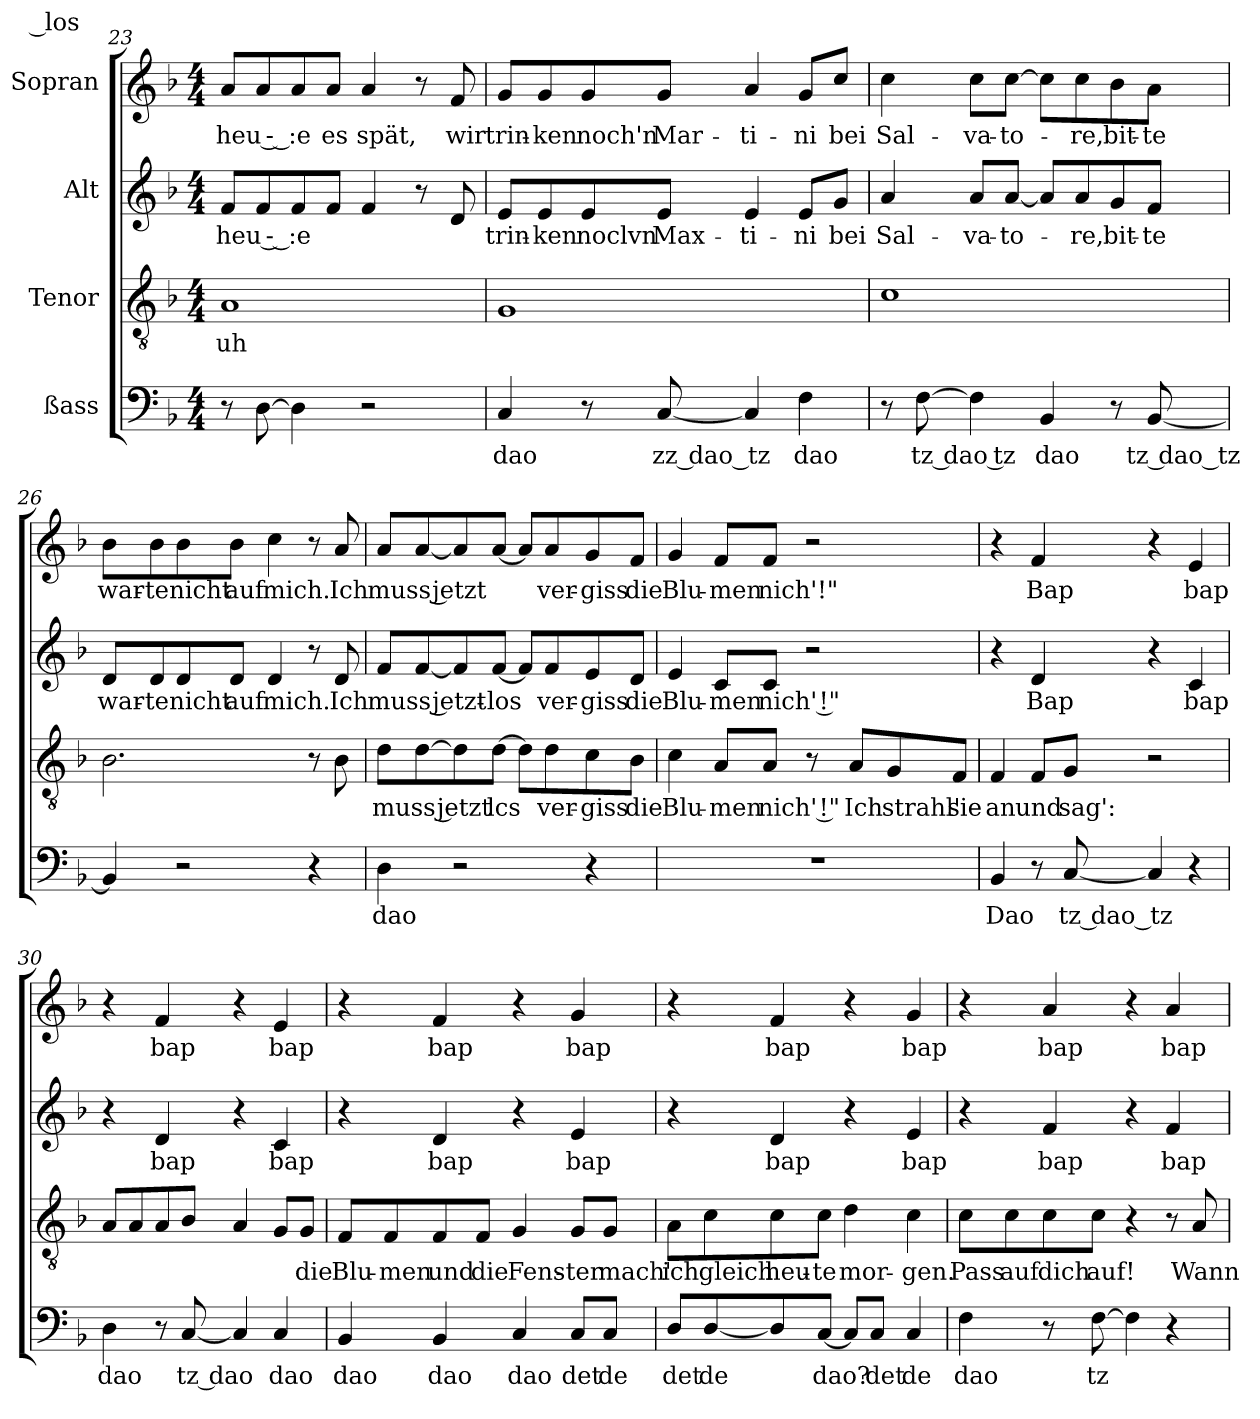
**kern	**text	**kern	**text	**kern	**text	**kern	**text
*part4	*part4	*part3	*part3	*part2	*part2	*part1	*part1
*staff4	*staff4	*staff3	*staff3	*staff2	*staff2	*staff1	*staff1
*I"ßass	*	*I"Tenor	*	*I"Alt	*	*I"Sopran	*
*clefF4	*	*clefGv2	*	*clefG2	*	*clefG2	*
*k[b-]	*	*k[b-]	*	*k[b-]	*	*k[b-]	*
*M4/4	*	*M4/4	*	*M4/4	*	*M4/4	*
=23	=23	=23	=23	=23	=23	=23	=23
!	!	!	!LO:LY:b	!	!LO:LY:b	!	!LO:LY:b
8r	.	1A	uh	8f/L	heu - :e	8a/L	heu - :e
[8D\	.	.	.	8f/	.	8a/	.
4D\]	.	.	.	8f/	.	8a/	.
!	!	!	!	!	!	!	!LO:LY:b
.	.	.	.	8f/J	.	8a/J	es
!	!	!	!	!	!	!	!LO:LY:b
2r	.	.	.	4f/	.	4a/	spät,
.	.	.	.	8r	.	8r	.
!	!	!	!	!	!	!	!LO:LY:b
.	.	.	.	8d/	.	8f/	wir
=24	=24	=24	=24	=24	=24	=24	=24
!	!LO:LY:b	!	!	!	!LO:LY:b	!	!LO:LY:b
4C/	dao	1G	.	8e/L	trin-	8g/L	trin-
!	!	!	!	!	!LO:LY:b	!	!LO:LY:b
.	.	.	.	8e/	ken	8g/	ken
!	!	!	!	!	!LO:LY:b	!	!LO:LY:b
8r	.	.	.	8e/	noclvn	8g/	noch'n
!	!LO:LY:b	!	!	!	!LO:LY:b	!	!LO:LY:b
[8C/	zz dao_tz	.	.	8e/J	Max-	8g/J	Mar-
!	!	!	!	!	!LO:LY:b	!	!LO:LY:b
4C/]	.	.	.	4e/	ti-	4a/	ti-
!	!LO:LY:b	!	!	!	!LO:LY:b	!	!LO:LY:b
4F\	dao	.	.	8e/L	ni	8g/L	ni
!	!	!	!	!	!LO:LY:b	!	!LO:LY:b
.	.	.	.	8g/J	bei	8cc/J	bei
!!LO:PB:g=z
=25	=25	=25	=25	=25	=25	=25	=25
!	!	!	!	!	!LO:LY:b	!	!LO:LY:b
8r	.	1c	.	4a/	Sal-	4cc\	Sal-
!	!LO:LY:b	!	!	!	!	!	!
[8F\	tz dao tz	.	.	.	.	.	.
!	!	!	!	!	!LO:LY:b	!	!LO:LY:b
4F\]	.	.	.	8a/L	va-	8cc\L	va-
!	!	!	!	!	!LO:LY:b	!	!LO:LY:b
.	.	.	.	[8a/J	to-	[8cc\J	to-
!	!LO:LY:b	!	!	!	!	!	!
4BB-/	dao	.	.	8a/L]	.	8cc\L]	.
!	!	!	!	!	!LO:LY:b	!	!LO:LY:b
.	.	.	.	8a/	re,	8cc\	re,
!	!	!	!	!	!LO:LY:b	!	!LO:LY:b
8r	.	.	.	8g/	bit-	8b-\	bit-
!	!LO:LY:b	!	!	!	!LO:LY:b	!	!LO:LY:b
[8BB-/	tz dao_tz	.	.	8f/J	te	8a\J	te
=26	=26	=26	=26	=26	=26	=26	=26
!	!	!	!	!	!LO:LY:b	!	!LO:LY:b
4BB-/]	.	2.B-\	.	8d/L	war-	8b-\L	war-
!	!	!	!	!	!LO:LY:b	!	!LO:LY:b
.	.	.	.	8d/	te	8b-\	te
!	!	!	!	!	!LO:LY:b	!	!LO:LY:b
2r	.	.	.	8d/	nicht	8b-\	nicht
!	!	!	!	!	!LO:LY:b	!	!LO:LY:b
.	.	.	.	8d/J	auf	8b-\J	auf
!	!	!	!	!	!LO:LY:b	!	!LO:LY:b
.	.	.	.	4d/	mich.	4cc\	mich.
4r	.	8r	.	8r	.	8r	.
!	!	!	!	!	!LO:LY:b	!	!LO:LY:b
.	.	8B-\	.	8d/	Ich	8a/	Ich
!!LO:LB:g=z
=27	=27	=27	=27	=27	=27	=27	=27
!	!LO:LY:b	!	!LO:LY:b	!	!LO:LY:b	!	!LO:LY:b
4D\	dao	8d\L	muss jetzt	8f/L	muss jetzt-	8a/L	muss jetzt
.	.	[8d\	.	[8f/	.	[8a/	.
2r	.	8d\]	.	8f/]	.	8a/]	.
!	!	!	!LO:LY:b	!	!LO:LY:b	!	!LO:LY:b
.	.	[8d\J	lcs	[8f/J	los	[8a/J	_los
.	.	8d\L]	.	8f/L]	.	8a/L]	.
!	!	!	!LO:LY:b	!	!LO:LY:b	!	!LO:LY:b
.	.	8d\	ver-	8f/	ver-	8a/	ver-
!	!	!	!LO:LY:b	!	!LO:LY:b	!	!LO:LY:b
4r	.	8c\	giss	8e/	giss	8g/	giss
!	!	!	!LO:LY:b	!	!LO:LY:b	!	!LO:LY:b
.	.	8B-\J	die	8d/J	die	8f/J	die
=28	=28	=28	=28	=28	=28	=28	=28
!	!	!	!LO:LY:b	!	!LO:LY:b	!	!LO:LY:b
1r	.	4c\	Blu-	4e/	Blu-	4g/	Blu-
!	!	!	!LO:LY:b	!	!LO:LY:b	!	!LO:LY:b
.	.	8A/L	men	8c/L	men	8f/L	men
!	!	!	!LO:LY:b	!	!LO:LY:b	!	!LO:LY:b
.	.	8A/J	nich' !"	8c/J	nich' !"	8f/J	nich'!"
.	.	8r	.	2r	.	2r	.
!	!	!	!LO:LY:b	!	!	!	!
.	.	8A/L	Ich	.	.	.	.
!	!	!	!LO:LY:b	!	!	!	!
.	.	8G/	strahl'	.	.	.	.
!	!	!	!LO:LY:b	!	!	!	!
.	.	8F/J	sie	.	.	.	.
=29	=29	=29	=29	=29	=29	=29	=29
!	!LO:LY:b	!	!LO:LY:b	!	!	!	!
4BB-/	Dao	4F/	an	4r	.	4r	.
!	!	!	!LO:LY:b	!	!LO:LY:b	!	!LO:LY:b
8r	.	8F/L	und	4d/	Bap	4f/	Bap
!	!LO:LY:b	!	!LO:LY:b	!	!	!	!
[8C/	tz dao_tz	8G/J	sag':	.	.	.	.
4C/]	.	2r	.	4r	.	4r	.
!	!	!	!	!	!LO:LY:b	!	!LO:LY:b
4r	.	.	.	4c/	bap	4e/	bap
!!LO:LB:g=z
=30	=30	=30	=30	=30	=30	=30	=30
!	!LO:LY:b	!	!	!	!	!	!
4D\	dao	8A/L	.	4r	.	4r	.
.	.	8A/	.	.	.	.	.
!	!	!	!	!	!LO:LY:b	!	!LO:LY:b
8r	.	8A/	.	4d/	bap	4f/	bap
!	!LO:LY:b	!	!	!	!	!	!
[8C/	tz dao	8B-/J	.	.	.	.	.
4C/]	.	4A/	.	4r	.	4r	.
!	!LO:LY:b	!	!	!	!LO:LY:b	!	!LO:LY:b
4C/	dao	8G/L	.	4c/	bap	4e/	bap
!	!	!	!LO:LY:b	!	!	!	!
.	.	8G/J	die	.	.	.	.
=31	=31	=31	=31	=31	=31	=31	=31
!	!LO:LY:b	!	!LO:LY:b	!	!	!	!
4BB-/	dao	8F/L	Blu-	4r	.	4r	.
!	!	!	!LO:LY:b	!	!	!	!
.	.	8F/	men	.	.	.	.
!	!LO:LY:b	!	!LO:LY:b	!	!LO:LY:b	!	!LO:LY:b
4BB-/	dao	8F/	und	4d/	bap	4f/	bap
!	!	!	!LO:LY:b	!	!	!	!
.	.	8F/J	die	.	.	.	.
!	!LO:LY:b	!	!LO:LY:b	!	!	!	!
4C/	dao	4G/	Fens-	4r	.	4r	.
!	!LO:LY:b	!	!LO:LY:b	!	!LO:LY:b	!	!LO:LY:b
8C/L	det	8G/L	ter	4e/	bap	4g/	bap
!	!LO:LY:b	!	!LO:LY:b	!	!	!	!
8C/J	de	8G/J	mach'	.	.	.	.
=32	=32	=32	=32	=32	=32	=32	=32
!	!LO:LY:b	!	!LO:LY:b	!	!	!	!
8D/L	det	8A\L	ich	4r	.	4r	.
!	!LO:LY:b	!	!LO:LY:b	!	!	!	!
[8D/	de	8c\	gleich	.	.	.	.
!	!	!	!LO:LY:b	!	!LO:LY:b	!	!LO:LY:b
8D/]	.	8c\	heu-	4d/	bap	4f/	bap
!	!LO:LY:b	!	!LO:LY:b	!	!	!	!
[8C/J	dao?	8c\J	te	.	.	.	.
!	!	!	!LO:LY:b	!	!	!	!
8C/L]	.	4d\	mor-	4r	.	4r	.
!	!LO:LY:b	!	!	!	!	!	!
8C/J	det	.	.	.	.	.	.
!	!LO:LY:b	!	!LO:LY:b	!	!LO:LY:b	!	!LO:LY:b
4C/	de	4c\	gen.	4e/	bap	4g/	bap
!!LO:PB:g=z
=33	=33	=33	=33	=33	=33	=33	=33
!	!LO:LY:b	!	!LO:LY:b	!	!	!	!
4F\	dao	8c\L	Pass	4r	.	4r	.
!	!	!	!LO:LY:b	!	!	!	!
.	.	8c\	auf	.	.	.	.
!	!	!	!LO:LY:b	!	!LO:LY:b	!	!LO:LY:b
8r	.	8c\	dich	4f/	bap	4a/	bap
!	!LO:LY:b	!	!LO:LY:b	!	!	!	!
[8F\	tz	8c\J	auf!	.	.	.	.
4F\]	.	4r	.	4r	.	4r	.
!	!	!	!	!	!LO:LY:b	!	!LO:LY:b
4r	.	8r	.	4f/	bap	4a/	bap
!	!	!	!LO:LY:b	!	!	!	!
.	.	8A/	Wann	.	.	.	.
=	=	=	=	=	=	=	=
*-	*-	*-	*-	*-	*-	*-	*-
